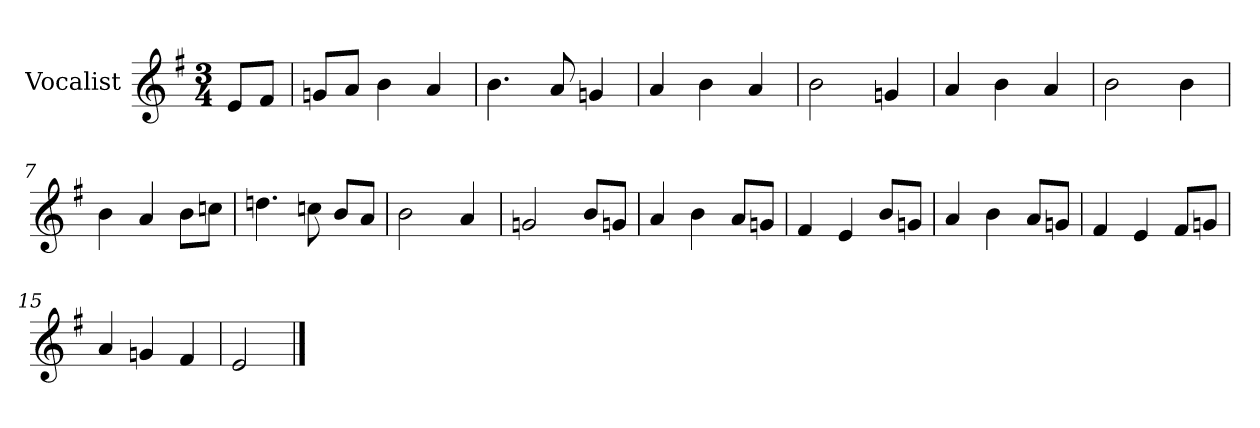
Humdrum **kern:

**kern
*part1
*staff1
*I"Vocalist
*k[f#]
*e:
*M3/4
=
8eL
8f#J
=1
8gnL
8aJ
4b
4a
=2
4.b
8a
4gn
=3
4a
4b
4a
=4
2b
4gn
=5
4a
4b
4a
=6
2b
4b
=7
4b
4a
8bL
8ccnJ
=8
4.ddn
8ccn
8bL
8aJ
=9
2b
4a
=10
2gn
8bL
8gnJ
=11
4a
4b
8aL
8gnJ
=12
4f#
4e
8bL
8gnJ
=13
4a
4b
8aL
8gnJ
=14
4f#
4e
8f#L
8gnJ
=15
4a
4gn
4f#
=16
2e
==
*-
